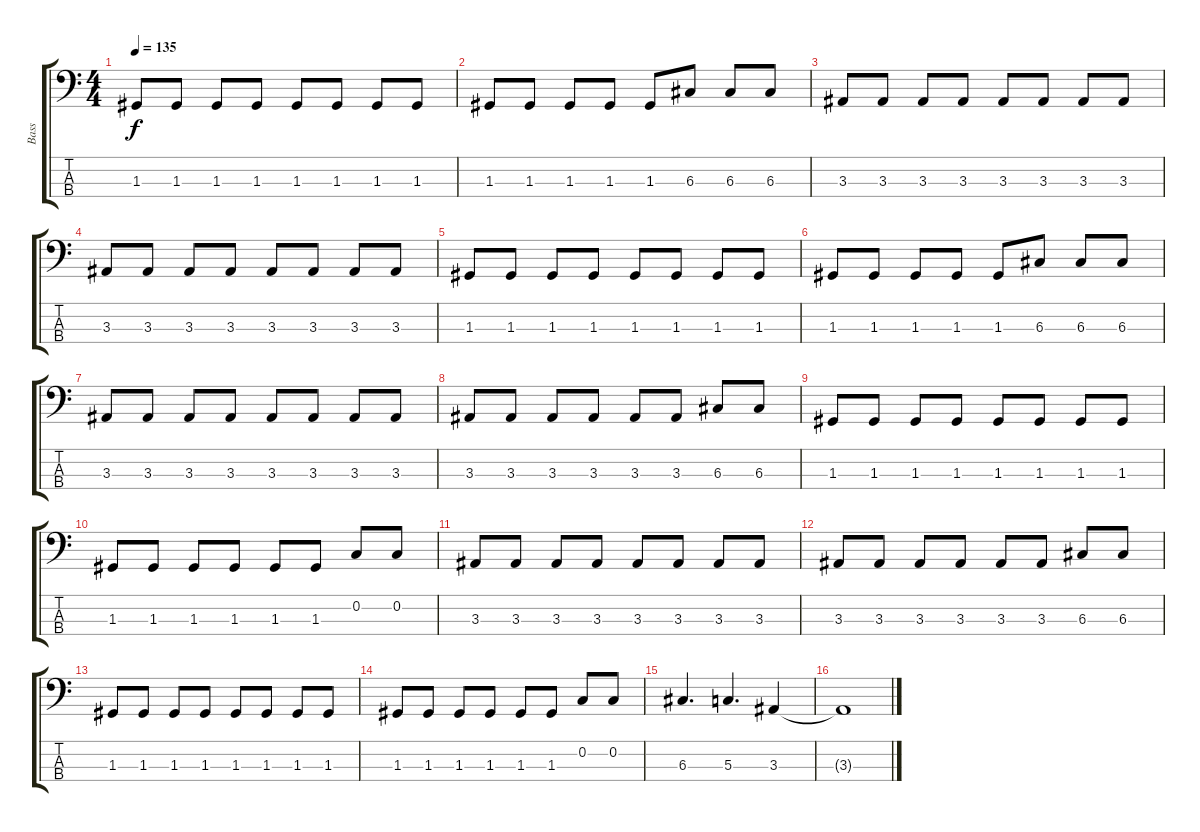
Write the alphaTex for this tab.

\track ("Bass" "Bass") {instrument electricbassfinger}
\staff {score tabs}
\tuning (F2 C2 G1 C1) {hide}
\ts (4 4)
\tempo 135
\clef f4
\ks c
1.3.8{dy f} 1.3.8 1.3.8 1.3.8 1.3.8 1.3.8 1.3.8 1.3.8 |
1.3.8 1.3.8 1.3.8 1.3.8 1.3.8 6.3.8 6.3.8 6.3.8 |
3.3.8 3.3.8 3.3.8 3.3.8 3.3.8 3.3.8 3.3.8 3.3.8 |
3.3.8 3.3.8 3.3.8 3.3.8 3.3.8 3.3.8 3.3.8 3.3.8 |
1.3.8 1.3.8 1.3.8 1.3.8 1.3.8 1.3.8 1.3.8 1.3.8 |
1.3.8 1.3.8 1.3.8 1.3.8 1.3.8 6.3.8 6.3.8 6.3.8 |
3.3.8 3.3.8 3.3.8 3.3.8 3.3.8 3.3.8 3.3.8 3.3.8 |
3.3.8 3.3.8 3.3.8 3.3.8 3.3.8 3.3.8 6.3.8 6.3.8 |
1.3.8 1.3.8 1.3.8 1.3.8 1.3.8 1.3.8 1.3.8 1.3.8 |
1.3.8 1.3.8 1.3.8 1.3.8 1.3.8 1.3.8 0.2.8 0.2.8 |
3.3.8 3.3.8 3.3.8 3.3.8 3.3.8 3.3.8 3.3.8 3.3.8 |
3.3.8 3.3.8 3.3.8 3.3.8 3.3.8 3.3.8 6.3.8 6.3.8 |
1.3.8 1.3.8 1.3.8 1.3.8 1.3.8 1.3.8 1.3.8 1.3.8 |
1.3.8 1.3.8 1.3.8 1.3.8 1.3.8 1.3.8 0.2.8 0.2.8 |
6.3.4{d} 5.3.4{d} 3.3.4 |
3.3{t}.1
